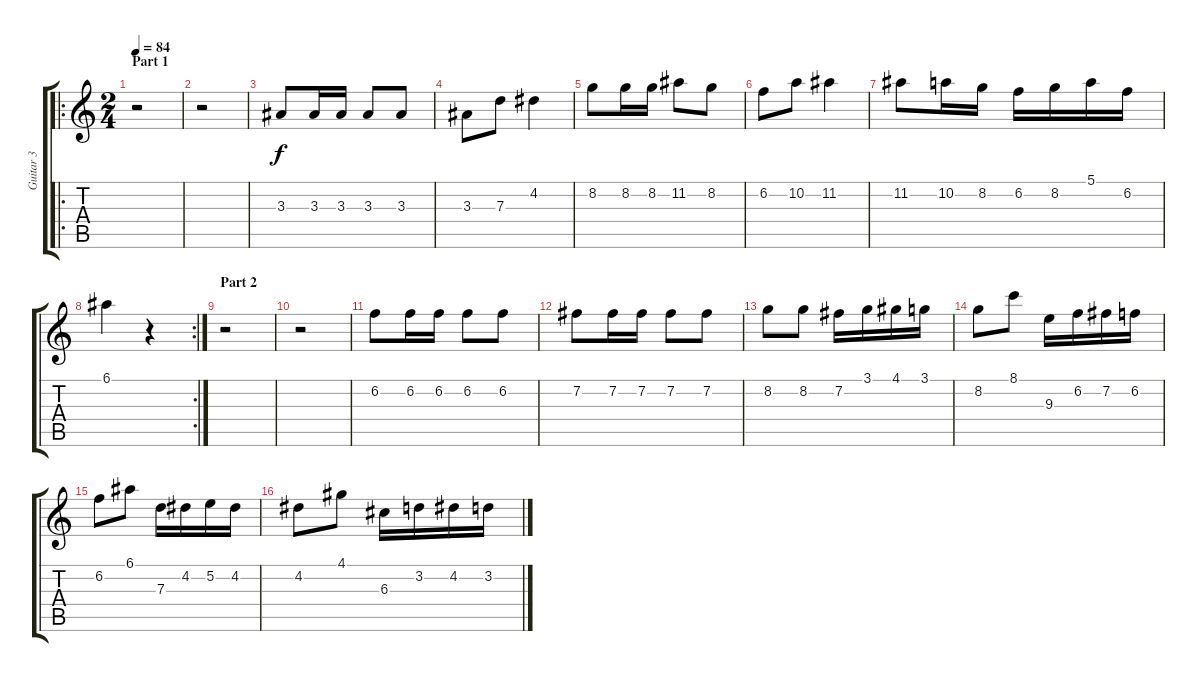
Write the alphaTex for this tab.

\track ("Guitar 3" "Guitar 3") {instrument acousticguitarnylon}
\staff {score tabs}
\tuning (E4 B3 G3 D3 A2 E2) {hide}
\ro
\ts (2 4)
\section ("" "Part 1")
\tempo 84
\clef g2
\ks c
r.2{dy f instrument acousticguitarnylon} |
r.2 |
3.3.8 3.3.16 3.3.16 3.3.8 3.3.8 |
3.3.8 7.3.8 4.2.4 |
8.2.8 8.2.16 8.2.16 11.2.8 8.2.8 |
6.2.8 10.2.8 11.2.4 |
11.2.8 10.2.16 8.2.16 6.2.16 8.2.16 5.1.16 6.2.16 |
\rc 2
6.1.4 r.4 |
\section ("" "Part 2")
r.2 |
r.2 |
6.2.8 6.2.16 6.2.16 6.2.8 6.2.8 |
7.2.8 7.2.16 7.2.16 7.2.8 7.2.8 |
8.2.8 8.2.8 7.2.16 3.1.16 4.1.16 3.1.16 |
8.2.8 8.1.8 9.3.16 6.2.16 7.2.16 6.2.16 |
6.2.8 6.1.8 7.3.16 4.2.16 5.2.16 4.2.16 |
4.2.8 4.1.8 6.3.16 3.2.16 4.2.16 3.2.16
